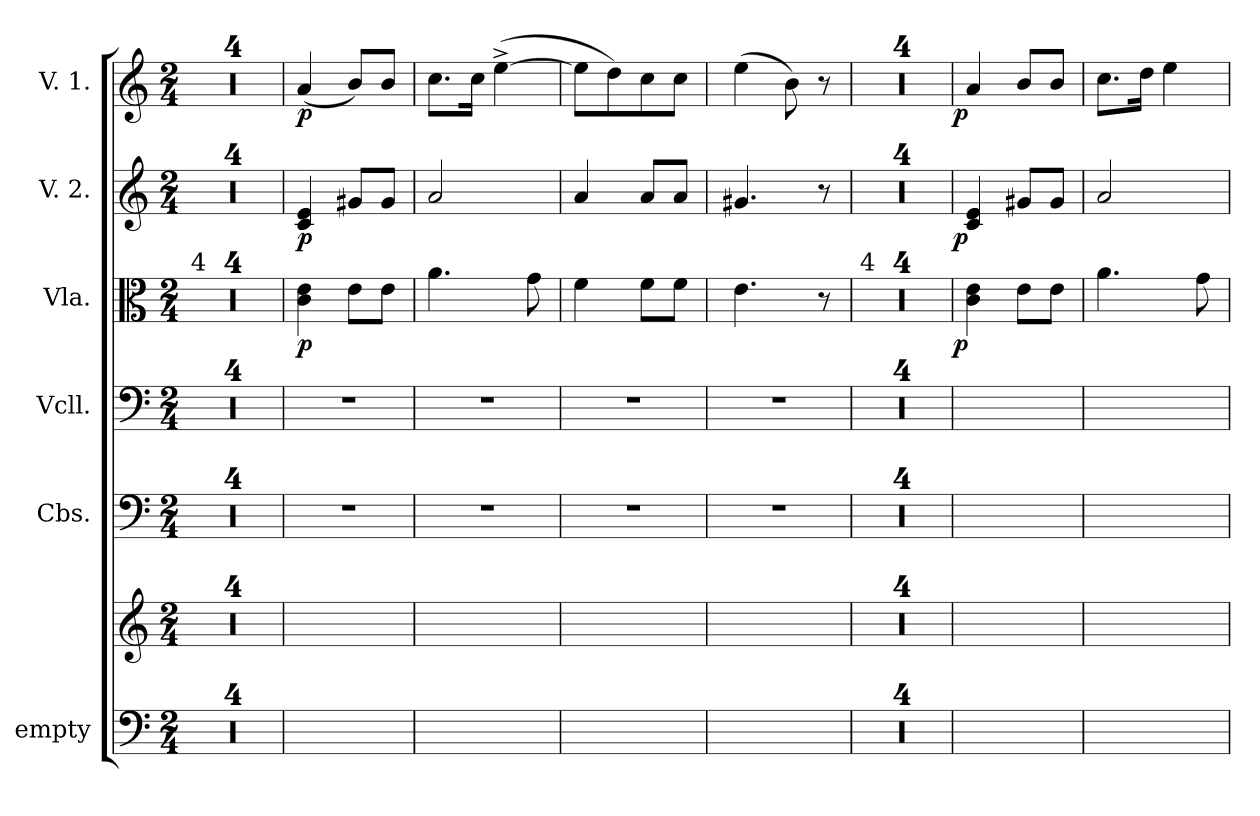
**kern	**kern	**kern	**kern	**kern	**dynam	**kern	**dynam	**kern	**dynam
*part6	*part6	*part5	*part4	*part3	*part3	*part2	*part2	*part1	*part1
*staff7	*staff6	*staff5	*staff4	*staff3	*staff3	*staff2	*staff2	*staff1	*staff1
*I"empty	*	*I"Cbs.	*I"Vcll.	*I"Vla.	*	*I"V. 2.	*	*I"V. 1.	*
*	*	*	*	*I'Vla	*	*I'V	*	*I'V	*
*clefF4	*clefG2	*clefF4	*clefF4	*clefC3	*	*clefG2	*	*clefG2	*
*k[]	*k[]	*k[]	*k[]	*k[]	*	*k[]	*	*k[]	*
!!LO:TX:omd:t=Andantino.
*M2/4	*M2/4	*M2/4	*M2/4	*M2/4	*	*M2/4	*	*M2/4	*
=1	=1	=1	=1	=1	=1	=1	=1	=1	=1
!	!	!	!	!LO:TX:a:t=4	!	!	!	!	!
2ryy	2ryy	2r	2r	2r	.	2r	.	2r	.
=2	=2	=2	=2	=2	=2	=2	=2	=2	=2
2ryy	2ryy	2r	2r	2r	.	2r	.	2r	.
=3	=3	=3	=3	=3	=3	=3	=3	=3	=3
2ryy	2ryy	2r	2r	2r	.	2r	.	2r	.
=4	=4	=4	=4	=4	=4	=4	=4	=4	=4
2ryy	2ryy	2r	2r	2r	.	2r	.	2r	.
=5	=5	=5	=5	=5	=5	=5	=5	=5	=5
2ryy	2ryy	2r	2r	4c\ 4e\	p	4c/ 4e/	p	(4a/	p
.	.	.	.	8e\L	.	8g#X/L	.	8b/L)	.
.	.	.	.	8e\J	.	8g#/J	.	8b/J	.
=6	=6	=6	=6	=6	=6	=6	=6	=6	=6
2ryy	2ryy	2r	2r	4.a\	.	2a/	.	8.cc\L	.
.	.	.	.	.	.	.	.	16cc\Jk	.
.	.	.	.	.	.	.	.	([4ee^\	.
.	.	.	.	8g\	.	.	.	.	.
=7	=7	=7	=7	=7	=7	=7	=7	=7	=7
2ryy	2ryy	2r	2r	4f\	.	4a/	.	8ee\L]	.
.	.	.	.	.	.	.	.	8dd\)	.
.	.	.	.	8f\L	.	8a/L	.	8cc\	.
.	.	.	.	8f\J	.	8a/J	.	8cc\J	.
=8	=8	=8	=8	=8	=8	=8	=8	=8	=8
2ryy	2ryy	2r	2r	4.e\	.	4.g#X/	.	(4ee\	.
.	.	.	.	.	.	.	.	8b\)	.
.	.	.	.	8r	.	8r	.	8r	.
=9	=9	=9	=9	=9	=9	=9	=9	=9	=9
!	!	!	!	!LO:TX:a:t=4	!	!	!	!	!
2ryy	2ryy	2r	2r	2r	.	2r	.	2r	.
=10	=10	=10	=10	=10	=10	=10	=10	=10	=10
2ryy	2ryy	2r	2r	2r	.	2r	.	2r	.
=11	=11	=11	=11	=11	=11	=11	=11	=11	=11
2ryy	2ryy	2r	2r	2r	.	2r	.	2r	.
=12	=12	=12	=12	=12	=12	=12	=12	=12	=12
2ryy	2ryy	2r	2r	2r	.	2r	.	2r	.
=13	=13	=13	=13	=13	=13	=13	=13	=13	=13
!	!	!	!	!	!LO:DY:rj	!	!LO:DY:rj	!	!LO:DY:rj
2ryy	2ryy	2ryy	2ryy	4c\ 4e\	p	4c/ 4e/	p	4a/	p
.	.	.	.	8e\L	.	8g#X/L	.	8b/L	.
.	.	.	.	8e\J	.	8g#/J	.	8b/J	.
=14	=14	=14	=14	=14	=14	=14	=14	=14	=14
2ryy	2ryy	2ryy	2ryy	4.a\	.	2a/	.	8.cc\L	.
.	.	.	.	.	.	.	.	16dd\Jk	.
.	.	.	.	.	.	.	.	4ee\	.
.	.	.	.	8g\	.	.	.	.	.
=	=	=	=	=	=	=	=	=	=
*-	*-	*-	*-	*-	*-	*-	*-	*-	*-
